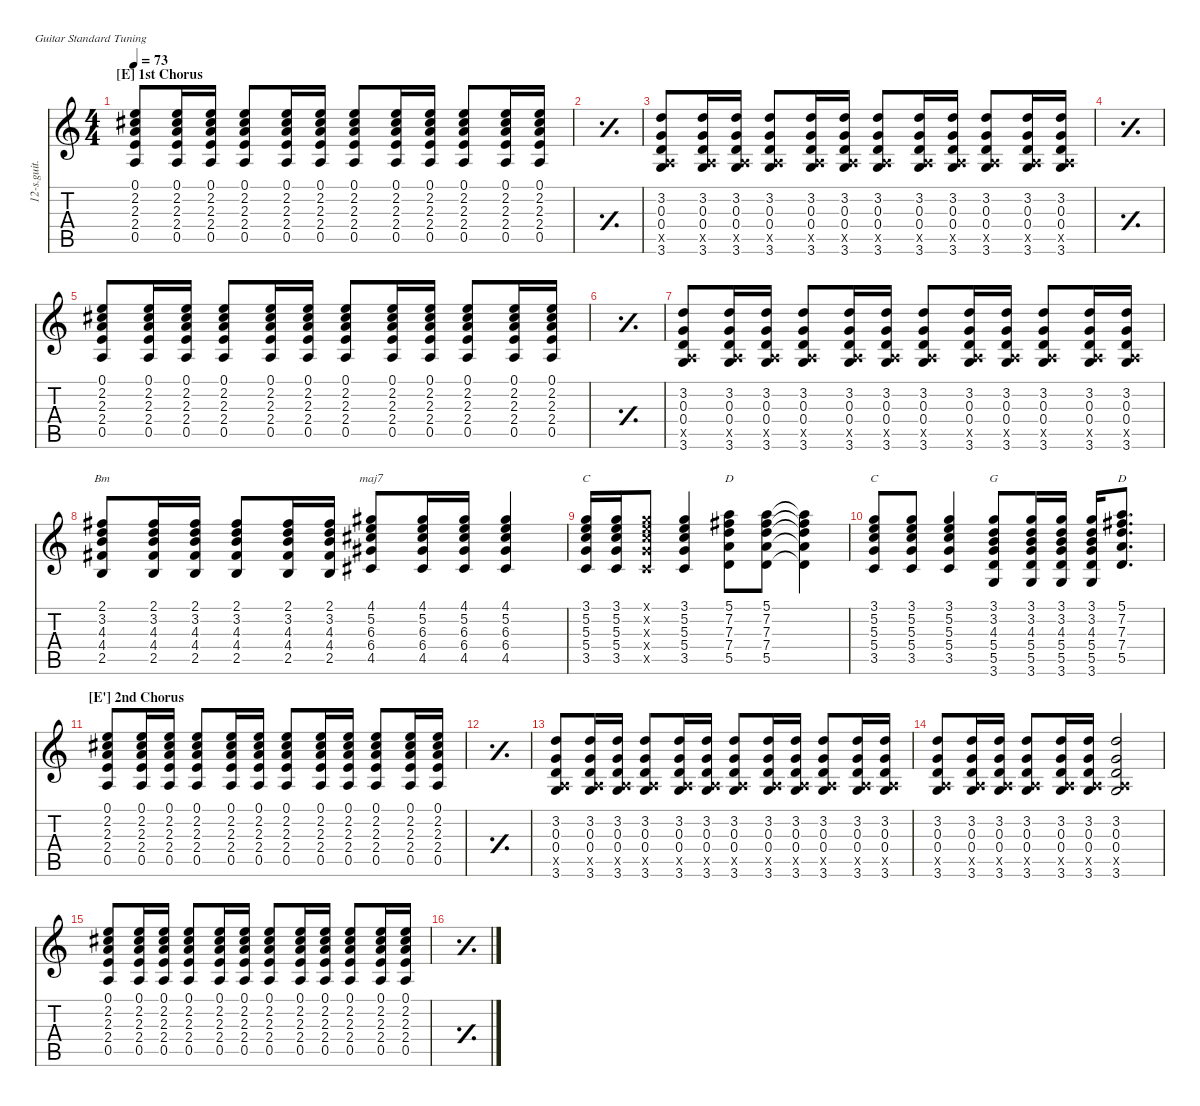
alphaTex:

\defaultSystemsLayout 4
\hideDynamics
\bracketExtendMode nobrackets
\track ("E.Guitar II" "12-s.guit.") {solo instrument acousticguitarsteel}
\staff {score tabs}
\tuning (E4 B3 G3 D3 A2 E2)
\chord ("Bm" 2 3 4 4 2 x) {showdiagram false showfingering false barre 2}
\chord ("maj7" 4 5 6 6 4 x) {firstfret 4 showdiagram false showfingering false barre 4}
\chord ("C" 3 5 5 5 3 x) {showdiagram false showfingering false barre 3}
\chord ("D" 5 7 7 7 5 x) {firstfret 5 showdiagram false showfingering false barre 5}
\chord ("G" 3 3 4 5 5 3) {showdiagram false showfingering false barre (3 3)}
\ts (4 4)
\section ("E" "1st Chorus")
\tempo 73
\clef g2
\ks c
(0.5 2.4 2.3 2.2{acc #} 0.1).8{dy mf} (0.5 2.4 2.3 2.2{acc #} 0.1).16 (0.5 2.4 2.3 2.2{acc #} 0.1).16 (0.5 2.4 2.3 2.2{acc #} 0.1).8 (0.5 2.4 2.3 2.2{acc #} 0.1).16 (0.5 2.4 2.3 2.2{acc #} 0.1).16 (0.5 2.4 2.3 2.2{acc #} 0.1).8 (0.5 2.4 2.3 2.2{acc #} 0.1).16 (0.5 2.4 2.3 2.2{acc #} 0.1).16 (0.5 2.4 2.3 2.2{acc #} 0.1).8 (0.5 2.4 2.3 2.2{acc #} 0.1).16 (0.5 2.4 2.3 2.2{acc #} 0.1).16 |
\simile simple
|
\simile none
(0.5{x} 0.4 0.3 3.2 3.6).8 (0.5{x} 0.4 0.3 3.2 3.6).16 (0.5{x} 0.4 0.3 3.2 3.6).16 (0.5{x} 0.4 0.3 3.2 3.6).8 (0.5{x} 0.4 0.3 3.2 3.6).16 (0.5{x} 0.4 0.3 3.2 3.6).16 (0.5{x} 0.4 0.3 3.2 3.6).8 (0.5{x} 0.4 0.3 3.2 3.6).16 (0.5{x} 0.4 0.3 3.2 3.6).16 (0.5{x} 0.4 0.3 3.2 3.6).8 (0.5{x} 0.4 0.3 3.2 3.6).16 (0.5{x} 0.4 0.3 3.2 3.6).16 |
\simile simple
|
\simile none
(0.5 2.4 2.3 2.2{acc #} 0.1).8 (0.5 2.4 2.3 2.2{acc #} 0.1).16 (0.5 2.4 2.3 2.2{acc #} 0.1).16 (0.5 2.4 2.3 2.2{acc #} 0.1).8 (0.5 2.4 2.3 2.2{acc #} 0.1).16 (0.5 2.4 2.3 2.2{acc #} 0.1).16 (0.5 2.4 2.3 2.2{acc #} 0.1).8 (0.5 2.4 2.3 2.2{acc #} 0.1).16 (0.5 2.4 2.3 2.2{acc #} 0.1).16 (0.5 2.4 2.3 2.2{acc #} 0.1).8 (0.5 2.4 2.3 2.2{acc #} 0.1).16 (0.5 2.4 2.3 2.2{acc #} 0.1).16 |
\simile simple
|
\simile none
(0.5{x} 0.4 0.3 3.2 3.6).8 (0.5{x} 0.4 0.3 3.2 3.6).16 (0.5{x} 0.4 0.3 3.2 3.6).16 (0.5{x} 0.4 0.3 3.2 3.6).8 (0.5{x} 0.4 0.3 3.2 3.6).16 (0.5{x} 0.4 0.3 3.2 3.6).16 (0.5{x} 0.4 0.3 3.2 3.6).8 (0.5{x} 0.4 0.3 3.2 3.6).16 (0.5{x} 0.4 0.3 3.2 3.6).16 (0.5{x} 0.4 0.3 3.2 3.6).8 (0.5{x} 0.4 0.3 3.2 3.6).16 (0.5{x} 0.4 0.3 3.2 3.6).16 |
(2.5 4.4{acc #} 4.3 3.2 2.1{acc #}).8{ch "Bm"} (2.5 4.4{acc #} 4.3 3.2 2.1{acc #}).16 (2.5 4.4{acc #} 4.3 3.2 2.1{acc #}).16 (2.5 4.4{acc #} 4.3 3.2 2.1{acc #}).8 (2.5 4.4{acc #} 4.3 3.2 2.1{acc #}).16 (2.5 4.4{acc #} 4.3 3.2 2.1{acc #}).16 (4.5{acc #} 6.4{acc #} 6.3{acc #} 5.2 4.1{acc #}).8{ch "maj7"} (4.5{acc #} 6.4{acc #} 6.3{acc #} 5.2 4.1{acc #}).16 (4.5{acc #} 6.4{acc #} 6.3{acc #} 5.2 4.1{acc #}).16 (4.5{acc #} 6.4{acc #} 6.3{acc #} 5.2 4.1{acc #}).4 |
(3.5 5.4 5.3 5.2 3.1).16{ch "C"} (3.5 5.4 5.3 5.2 3.1).16 (3.5{x} 5.4{x} 5.3{x} 5.2{x} 3.1{x}).8 (3.5 5.4 5.3 5.2 3.1).4 (5.5 7.4 7.3 7.2{acc #} 5.1).8{ch "D"} (5.5 7.4 7.3 7.2{acc #} 5.1).8 (5.5{t} 7.4{t} 7.3{t} 7.2{t acc #} 5.1{t}).4 |
(3.5 5.4 5.3 5.2 3.1).8{ch "C"} (3.5 5.4 5.3 5.2 3.1).8 (3.5 5.4 5.3 5.2 3.1).4 (3.1 3.2 4.3 5.4 5.5 3.6).8{ch "G"} (3.1 3.2 4.3 5.4 5.5 3.6).16 (3.1 3.2 4.3 5.4 5.5 3.6).16 (3.1 3.2 4.3 5.4 5.5 3.6).16 (5.5 7.4 7.3 7.2{acc #} 5.1).8{d ch "D"} |
\section ("E'" "2nd Chorus")
(0.5 2.4 2.3 2.2{acc #} 0.1).8 (0.5 2.4 2.3 2.2{acc #} 0.1).16 (0.5 2.4 2.3 2.2{acc #} 0.1).16 (0.5 2.4 2.3 2.2{acc #} 0.1).8 (0.5 2.4 2.3 2.2{acc #} 0.1).16 (0.5 2.4 2.3 2.2{acc #} 0.1).16 (0.5 2.4 2.3 2.2{acc #} 0.1).8 (0.5 2.4 2.3 2.2{acc #} 0.1).16 (0.5 2.4 2.3 2.2{acc #} 0.1).16 (0.5 2.4 2.3 2.2{acc #} 0.1).8 (0.5 2.4 2.3 2.2{acc #} 0.1).16 (0.5 2.4 2.3 2.2{acc #} 0.1).16 |
\simile simple
|
\simile none
(0.5{x} 0.4 0.3 3.2 3.6).8 (0.5{x} 0.4 0.3 3.2 3.6).16 (0.5{x} 0.4 0.3 3.2 3.6).16 (0.5{x} 0.4 0.3 3.2 3.6).8 (0.5{x} 0.4 0.3 3.2 3.6).16 (0.5{x} 0.4 0.3 3.2 3.6).16 (0.5{x} 0.4 0.3 3.2 3.6).8 (0.5{x} 0.4 0.3 3.2 3.6).16 (0.5{x} 0.4 0.3 3.2 3.6).16 (0.5{x} 0.4 0.3 3.2 3.6).8 (0.5{x} 0.4 0.3 3.2 3.6).16 (0.5{x} 0.4 0.3 3.2 3.6).16 |
(0.5{x} 0.4 0.3 3.2 3.6).8 (0.5{x} 0.4 0.3 3.2 3.6).16 (0.5{x} 0.4 0.3 3.2 3.6).16 (0.5{x} 0.4 0.3 3.2 3.6).8 (0.5{x} 0.4 0.3 3.2 3.6).16 (0.5{x} 0.4 0.3 3.2 3.6).16 (0.5{x} 0.4 0.3 3.2 3.6).2 |
(0.5 2.4 2.3 2.2{acc #} 0.1).8 (0.5 2.4 2.3 2.2{acc #} 0.1).16 (0.5 2.4 2.3 2.2{acc #} 0.1).16 (0.5 2.4 2.3 2.2{acc #} 0.1).8 (0.5 2.4 2.3 2.2{acc #} 0.1).16 (0.5 2.4 2.3 2.2{acc #} 0.1).16 (0.5 2.4 2.3 2.2{acc #} 0.1).8 (0.5 2.4 2.3 2.2{acc #} 0.1).16 (0.5 2.4 2.3 2.2{acc #} 0.1).16 (0.5 2.4 2.3 2.2{acc #} 0.1).8 (0.5 2.4 2.3 2.2{acc #} 0.1).16 (0.5 2.4 2.3 2.2{acc #} 0.1).16 |
\simile simple
